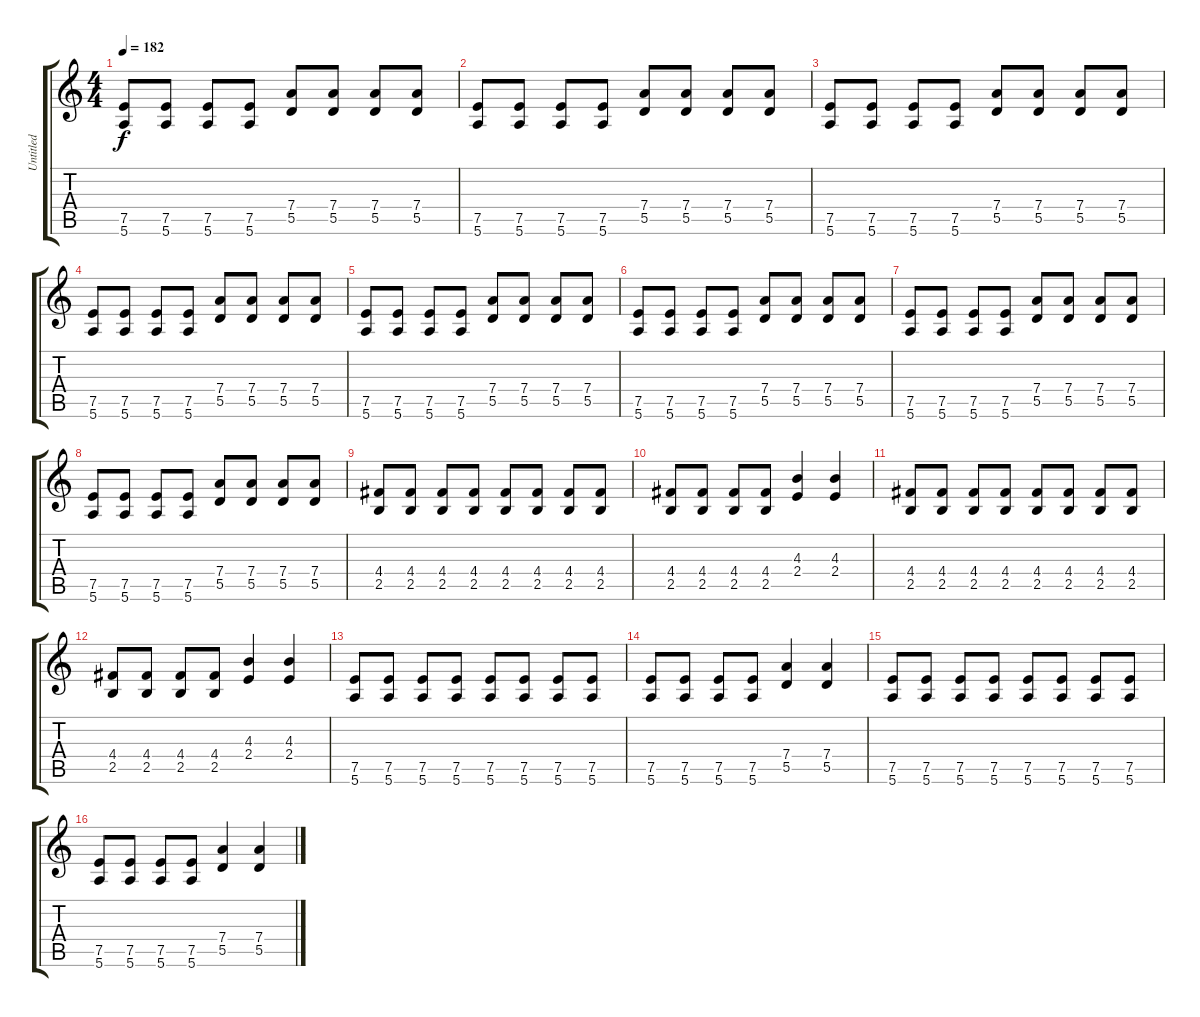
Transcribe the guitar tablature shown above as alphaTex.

\track ("Untitled" "Untitled") {instrument distortionguitar}
\staff {score tabs}
\tuning (E4 B3 G3 D3 A2 E2) {hide}
\ts (4 4)
\tempo 182
\clef g2
\ks c
(7.5 5.6).8{dy f} (7.5 5.6).8 (7.5 5.6).8 (7.5 5.6).8 (7.4 5.5).8 (7.4 5.5).8 (7.4 5.5).8 (7.4 5.5).8 |
(7.5 5.6).8 (7.5 5.6).8 (7.5 5.6).8 (7.5 5.6).8 (7.4 5.5).8 (7.4 5.5).8 (7.4 5.5).8 (7.4 5.5).8 |
(7.5 5.6).8 (7.5 5.6).8 (7.5 5.6).8 (7.5 5.6).8 (7.4 5.5).8 (7.4 5.5).8 (7.4 5.5).8 (7.4 5.5).8 |
(7.5 5.6).8 (7.5 5.6).8 (7.5 5.6).8 (7.5 5.6).8 (7.4 5.5).8 (7.4 5.5).8 (7.4 5.5).8 (7.4 5.5).8 |
(7.5 5.6).8 (7.5 5.6).8 (7.5 5.6).8 (7.5 5.6).8 (7.4 5.5).8 (7.4 5.5).8 (7.4 5.5).8 (7.4 5.5).8 |
(7.5 5.6).8 (7.5 5.6).8 (7.5 5.6).8 (7.5 5.6).8 (7.4 5.5).8 (7.4 5.5).8 (7.4 5.5).8 (7.4 5.5).8 |
(7.5 5.6).8 (7.5 5.6).8 (7.5 5.6).8 (7.5 5.6).8 (7.4 5.5).8 (7.4 5.5).8 (7.4 5.5).8 (7.4 5.5).8 |
(7.5 5.6).8 (7.5 5.6).8 (7.5 5.6).8 (7.5 5.6).8 (7.4 5.5).8 (7.4 5.5).8 (7.4 5.5).8 (7.4 5.5).8 |
(4.4 2.5).8 (4.4 2.5).8 (4.4 2.5).8 (4.4 2.5).8 (4.4 2.5).8 (4.4 2.5).8 (4.4 2.5).8 (4.4 2.5).8 |
(4.4 2.5).8 (4.4 2.5).8 (4.4 2.5).8 (4.4 2.5).8 (4.3 2.4).4 (4.3 2.4).4 |
(4.4 2.5).8 (4.4 2.5).8 (4.4 2.5).8 (4.4 2.5).8 (4.4 2.5).8 (4.4 2.5).8 (4.4 2.5).8 (4.4 2.5).8 |
(4.4 2.5).8 (4.4 2.5).8 (4.4 2.5).8 (4.4 2.5).8 (4.3 2.4).4 (4.3 2.4).4 |
(7.5 5.6).8 (7.5 5.6).8 (7.5 5.6).8 (7.5 5.6).8 (7.5 5.6).8 (7.5 5.6).8 (7.5 5.6).8 (7.5 5.6).8 |
(7.5 5.6).8 (7.5 5.6).8 (7.5 5.6).8 (7.5 5.6).8 (7.4 5.5).4 (7.4 5.5).4 |
(7.5 5.6).8 (7.5 5.6).8 (7.5 5.6).8 (7.5 5.6).8 (7.5 5.6).8 (7.5 5.6).8 (7.5 5.6).8 (7.5 5.6).8 |
(7.5 5.6).8 (7.5 5.6).8 (7.5 5.6).8 (7.5 5.6).8 (7.4 5.5).4 (7.4 5.5).4
